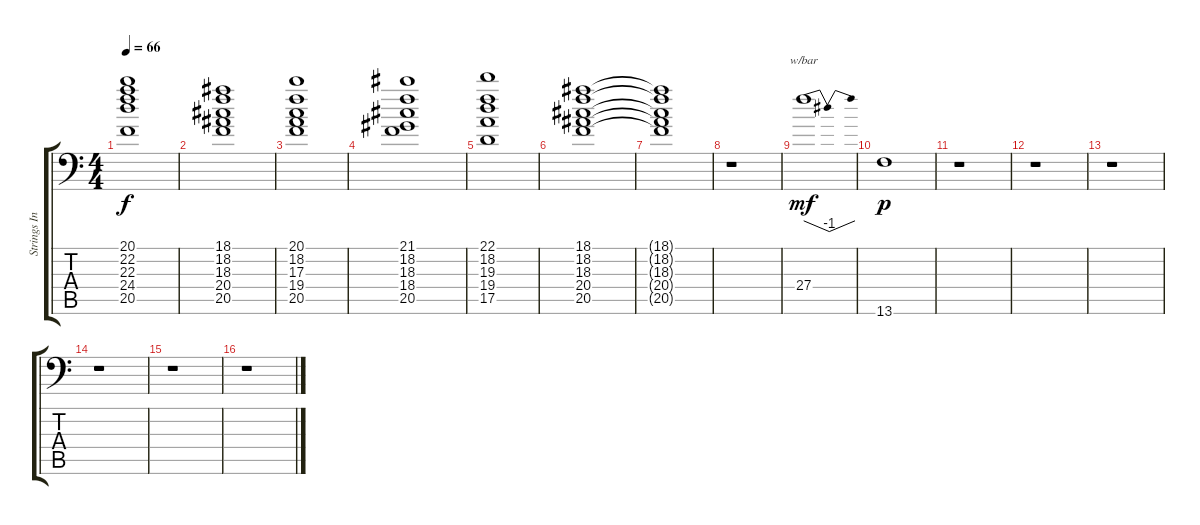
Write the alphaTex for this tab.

\track ("Strings Intro" "Strings In") {instrument acousticguitarnylon}
\staff {score tabs}
\tuning (E3 B2 G2 D2 A1 E1) {hide}
\ts (4 4)
\tempo 66
\clef f4
\ks c
(20.1 22.2 22.3 24.4 20.5).1{dy f} |
(18.1 18.2 18.3 20.4 20.5).1 |
(20.1 18.2 17.3 19.4 20.5).1 |
(21.1 18.2 18.3 18.4 20.5).1 |
(22.1 18.2 19.3 19.4 17.5).1 |
(18.1 18.2 18.3 20.4 20.5).1 |
(18.1{t} 18.2{t} 18.3{t} 20.4{t} 20.5{t}).1 |
r.1 |
27.4.1{tbe (dip default 0 0 30 -4 60 0) dy mf balance 13 instrument rockorgan} |
13.6.1{dy p volume 0} |
r.1 |
r.1 |
r.1 |
r.1 |
r.1 |
r.1
